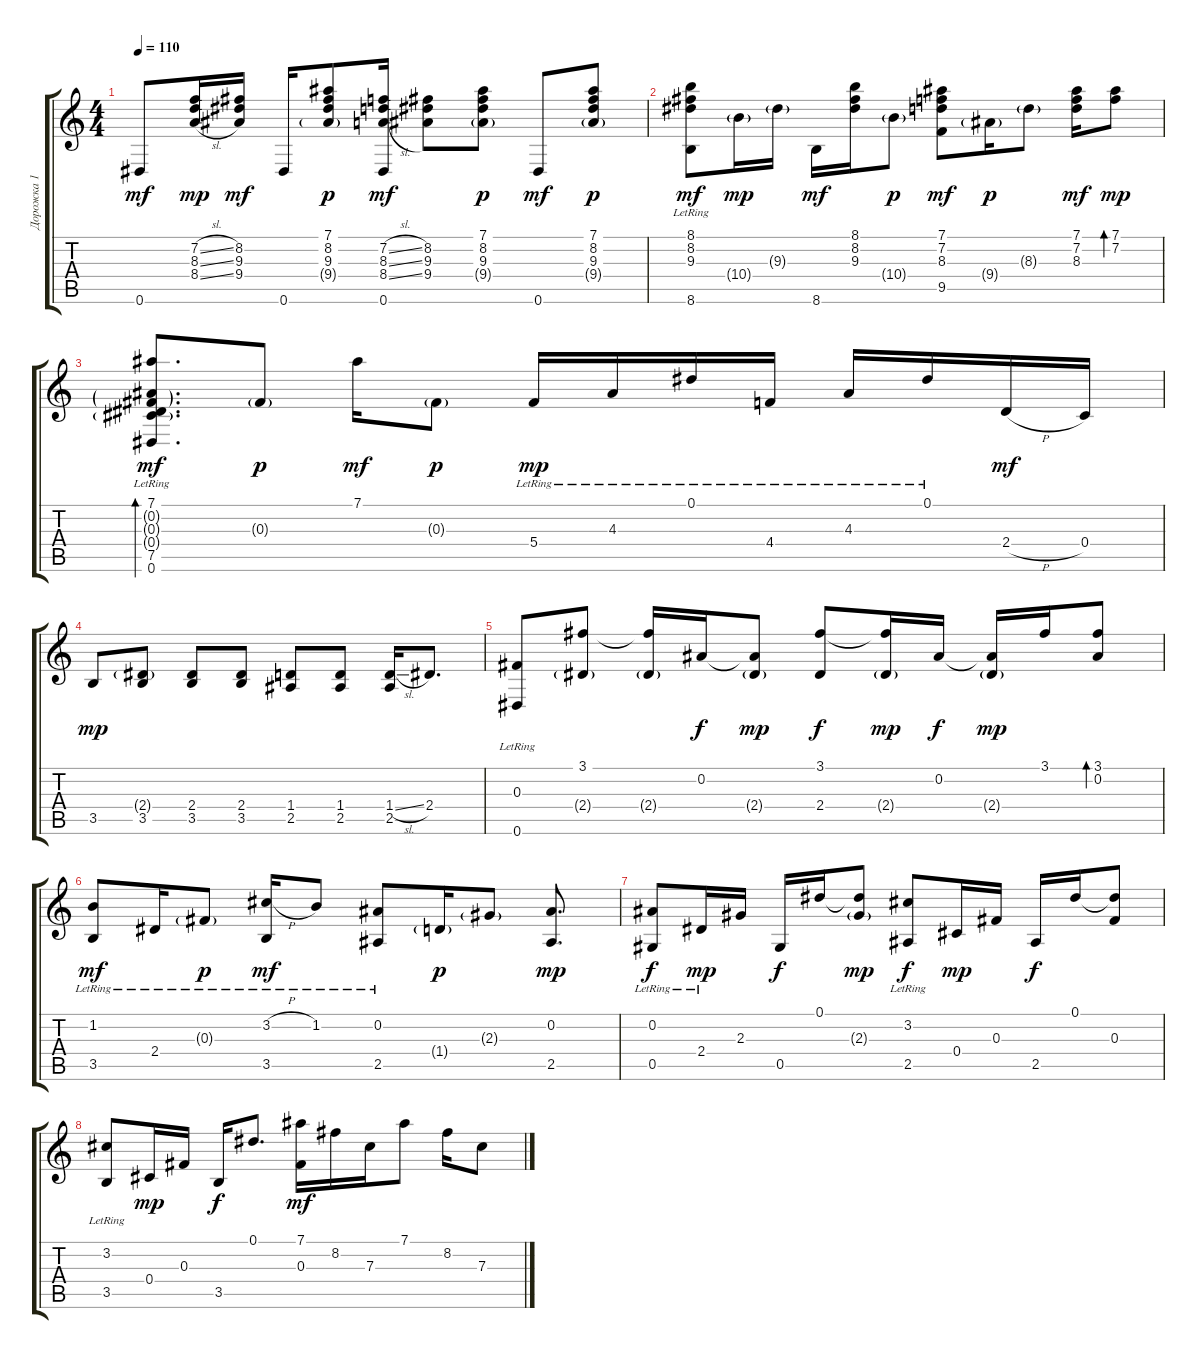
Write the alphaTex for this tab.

\track ("Дорожка 1" "Дорожка 1") {instrument acousticguitarsteel}
\staff {score tabs}
\tuning (Eb4 Bb3 Gb3 Db3 Ab2 Eb2) {hide}
\ts (4 4)
\tempo 110
\clef g2
\ks c
0.6.8{dy mf} (7.2{sl} 8.3{sl} 8.4{sl}).16{dy mp} (8.2 9.3 9.4).16{dy mf} 0.6.16 (7.1 8.2 9.3 9.4{g}).8{dy p} (7.2{sl} 8.3{sl} 8.4{sl} 0.6).16{dy mf} (8.2 9.3 9.4).8 (7.1 8.2 9.3 9.4{g}).8{dy p} 0.6.8{dy mf} (7.1 8.2 9.3 9.4{g}).8{dy p} |
(8.1{lr} 8.2{lr} 9.3{lr} 8.6{lr}).8{dy mf} 10.4{g}.16{dy mp} 9.3{g}.16 8.6.16{dy mf} (8.1 8.2 9.3).16 10.4{g}.8{dy p} (7.1 7.2 8.3 9.5).8{dy mf} 9.4{g}.16{dy p} 8.3{g}.8 (7.1 7.2 8.3).16{dy mf} (7.1 7.2).8{bd 60 dy mp} |
(7.1{lr} 0.2{g} 0.3{g} 0.4{g} 7.5 0.6{lr}).8{d bd 120 dy mf} 0.3{g}.8{dy p} 7.1.16{dy mf} 0.3{g}.8{dy p} 5.4{lr}.16{dy mp} 4.3{lr}.16 0.1{lr}.16 4.4{lr}.16 4.3{lr}.16 0.1{lr}.16 2.4{h}.16{dy mf} 0.4.16 |
3.5.8{dy mp} (2.4{g} 3.5).8 (2.4 3.5).8 (2.4 3.5).8 (1.4 2.5).8 (1.4 2.5).8 (1.4{sl} 2.5).16 2.4.8{d} |
(0.3 0.6{lr}).8 (3.1 2.4{g}).8 (3.1{t} 2.4{g}).16 0.2.16{dy f} (0.2{t} 2.4{g}).8{dy mp} (3.1 2.4).8{dy f} (3.1{t} 2.4{g}).16{dy mp} 0.2.16{dy f} (0.2{t} 2.4{g}).16{dy mp} 3.1.16 (3.1 0.2).8{bd 60} |
(1.2{lr} 3.5{lr}).8{dy mf} 2.4{lr}.16 0.3{g lr}.8{dy p} (3.2{h lr} 3.5{lr}).16{dy mf} 1.2{lr}.8 (0.2{lr} 2.5{lr}).8 1.4{g}.16{dy p} 2.3{g}.8 (0.2 2.5).8{d dy mp} |
(0.2{lr} 0.5{lr}).8{dy f} 2.4{lr}.16{dy mp} 2.3.16 0.5.16{dy f} 0.1.16 (0.1{t} 2.3{g}).8{dy mp} (3.2{lr} 2.5{lr}).8{dy f} 0.4.16{dy mp} 0.3.16 2.5.16{dy f} 0.1.16 (0.1{t} 0.3).8 |
(3.2{lr} 3.5{lr}).8 0.4.16{dy mp} 0.3.16 3.5.16{dy f} 0.1.8{d} (7.1 0.3).16{dy mf} 8.2.16 7.3.16 7.1.8 8.2.16 7.3.8
